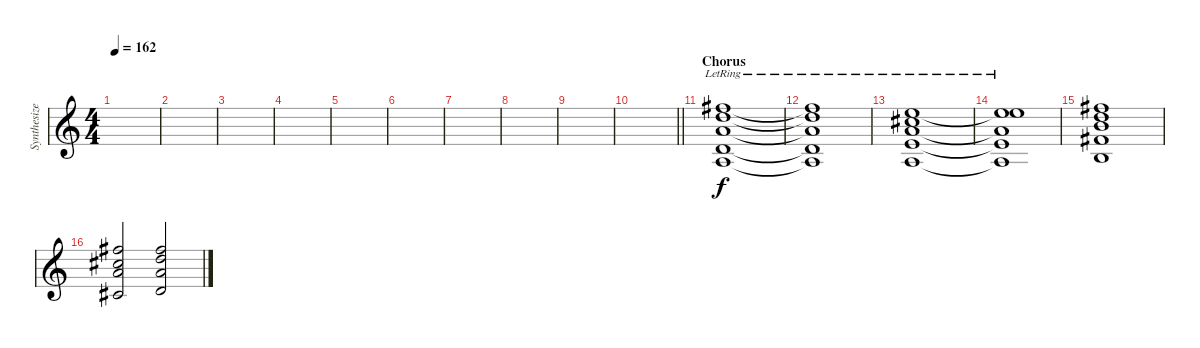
\track ("Synthesizer" "Synthesize") {instrument stringensemble1}
\staff {score}
\tuning (E4 B3 G3 D3 A2 E2 B1) {hide}
\ts (4 4)
\tempo 162
\clef g2
\ks c
|
|
|
|
|
|
|
|
|
\barLineRight lightlight
|
\section ("" "Chorus")
(14.1{lr} 15.2{lr} 14.3{lr} 12.4{lr} 12.5{lr}).1 |
(14.1{lr t} 15.2{lr t} 14.3{lr t} 12.4{lr t} 12.5{lr t}).1 |
(9.1{lr} 10.2{lr} 9.3{lr} 26.4{lr} 12.5{lr}).1 |
(12.1{lr} 10.2{lr t} 9.3{lr t} 26.4{lr t} 12.5{lr t}).1 |
(14.1 15.2 16.3 16.4 14.5).1 |
(5.1 2.2 18.3 28.4).2 (5.1 3.2 19.3 28.4).2
